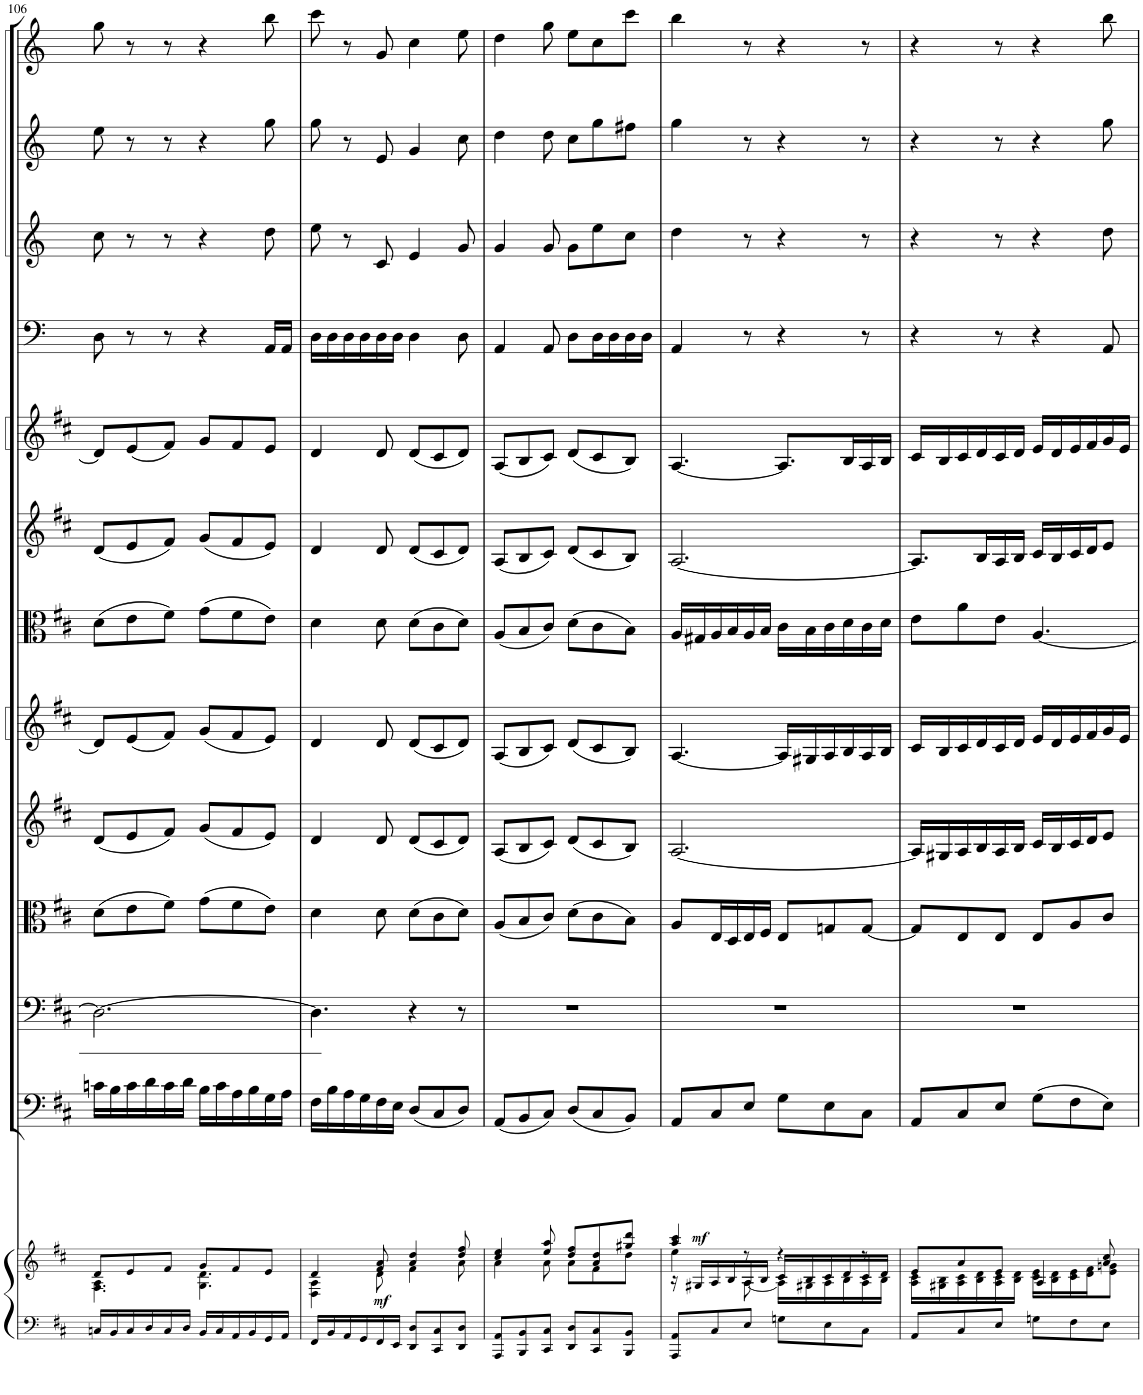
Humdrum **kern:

**kern	**kern	**dynam	**kern	**kern	**kern	**kern	**kern	**kern	**kern	**kern	**kern	**kern	**kern	**kern
*part13	*part13	*part13	*part12	*part11	*part10	*part9	*part8	*part7	*part6	*part5	*part4	*part3	*part2	*part1
*staff14	*staff13	*staff13/14	*staff12	*staff11	*staff10	*staff9	*staff8	*staff7	*staff6	*staff5	*staff4	*staff3	*staff2	*staff1
*I"Piano reduction	*	*	*I"Continuo	*I"Soprano, Alto, Tenore, Basso in unisono	*I"Viola	*I"Violino II	*I"Violino I	*I"Taille	*I"Oboe d'amore II	*I"Oboe d'amore I	*I"Timpani	*I"Tromba III (D)	*I"Tromba II (D)	*I"Tromba I (D)
*I'Pno	*	*	*	*	*	*	*	*	*I'Ob	*I'Ob	*I'Timp	*	*	*
!!LO:PB:g=z
*clefF4	*clefG2	*	*clefF4	*clefF4	*clefC3	*clefG2	*clefG2	*clefC3	*clefG2	*clefG2	*clefF4	*clefG2	*clefG2	*clefG2
*	*	*	*	*	*	*	*	*Trd4c7	*	*	*	*Trd-1c-2	*Trd-1c-2	*Trd-1c-2
*k[f#c#]	*k[f#c#]	*	*k[f#c#]	*k[f#c#]	*k[f#c#]	*k[f#c#]	*k[f#c#]	*k[f#c#]	*k[f#c#]	*k[f#c#]	*k[]	*k[]	*k[]	*k[]
*M6/8	*M6/8	*	*M6/8	*M6/8	*M6/8	*M6/8	*M6/8	*M6/8	*M6/8	*M6/8	*M6/8	*M6/8	*M6/8	*M6/8
=106	=106	=106	=106	=106	=106	=106	=106	=106	=106	=106	=106	=106	=106	=106
*	*^	*	*	*	*	*	*	*	*	*	*	*	*	*
16Cn/LL	8d/L	4.F#\ 4.A\	.	16cn\LL	2.D\_	(8d\L	(8d/L	8d/L]	(8d\L	(8d/L	8d/L]	8D\	8cc\	8ee\	8gg\
16BB/	.	.	.	16B\	.	.	.	.	.	.	.	.	.	.	.
16C/	8e/	.	.	16c\	.	8e\	8e/	(8e/	8e\	8e/	(8e/	8r	8r	8r	8r
16D/	.	.	.	16d\	.	.	.	.	.	.	.	.	.	.	.
16C/	8f#/J	.	.	16c\	.	8f#\J)	8f#/J)	8f#/J)	8f#\J)	8f#/J)	8f#/J)	8r	8r	8r	8r
16D/JJ	.	.	.	16d\JJ	.	.	.	.	.	.	.	.	.	.	.
16BB/LL	8g/L	4.G\ 4.d\	.	16B\LL	.	(8g\L	(8g/L	(8g/L	(8g\L	(8g/L	8g/L	4r	4r	4r	4r
16C/	.	.	.	16c\	.	.	.	.	.	.	.	.	.	.	.
16AA/	8f#/	.	.	16A\	.	8f#\	8f#/	8f#/	8f#\	8f#/	8f#/	.	.	.	.
16BB/	.	.	.	16B\	.	.	.	.	.	.	.	.	.	.	.
16GG/	8e/J	.	.	16G\	.	8e\J)	8e/J)	8e/J)	8e\J)	8e/J)	8e/J	16AA/LL	8dd\	8gg\	8bb\
16AA/JJ	.	.	.	16A\JJ	.	.	.	.	.	.	.	16AA/JJ	.	.	.
=107	=107	=107	=107	=107	=107	=107	=107	=107	=107	=107	=107	=107	=107	=107	=107
16FF#/LL	4d/	4D\ 4A\	.	16F#\LL	4.D\]	4d\	4d/	4d/	4d\	4d/	4d/	16D\LL	8ee\	8gg\	8ccc\
16BB/	.	.	.	16B\	.	.	.	.	.	.	.	16D\	.	.	.
16AA/	.	.	.	16A\	.	.	.	.	.	.	.	16D\	8r	8r	8r
16GG/	.	.	.	16G\	.	.	.	.	.	.	.	16D\	.	.	.
!	!	!	!LO:DY:b	!	!	!	!	!	!	!	!	!	!	!	!
16FF#/	8f#/ 8a/	8d\	mf	16F#\	.	8d\	8d/	8d/	8d\	8d/	8d/	16D\	8c/	8e/	8g/
16EE/JJ	.	.	.	16E\JJ	.	.	.	.	.	.	.	16D\JJ	.	.	.
8DD/ 8D/L	4a/ 4dd/	4f#\	.	(8D/L	4r	(8d\L	(8d/L	(8d/L	(8d\L	(8d/L	(8d/L	4D\	4e/	4g/	4cc\
8CC#/ 8C#/	.	.	.	8C#/	.	8c#\	8c#/	8c#/	8c#\	8c#/	8c#/	.	.	.	.
8DD/ 8D/J	8dd/ 8ff#/	8a\	.	8D/J)	8r	8d\J)	8d/J)	8d/J)	8d\J)	8d/J)	8d/J)	8D\	8g/	8cc\	8ee\
=108	=108	=108	=108	=108	=108	=108	=108	=108	=108	=108	=108	=108	=108	=108	=108
8AAA/ 8AA/L	4cc#/ 4ee/	4a\	.	(8AA/L	2.r	(8A/L	(8A/L	(8A/L	(8A/L	(8A/L	(8A/L	4AA/	4g/	4dd\	4dd\
8BBB/ 8BB/	.	.	.	8BB/	.	8B/	8B/	8B/	8B/	8B/	8B/	.	.	.	.
8CC#/ 8C#/J	8ee/ 8aa/	8a\	.	8C#/J)	.	8c#/J)	8c#/J)	8c#/J)	8c#/J)	8c#/J)	8c#/J)	8AA/	8g/	8dd\	8gg\
8DD/ 8D/L	8dd/ 8ff#/L	8a\L	.	(8D/L	.	(8d\L	(8d/L	(8d/L	(8d\L	(8d/L	(8d/L	8D\L	8g\L	8cc\L	8ee\L
8CC#/ 8C#/	8a/ 8dd/	8f#\	.	8C#/	.	8c#\	8c#/	8c#/	8c#\	8c#/	8c#/	16D\L	8ee\	8gg\	8cc\
.	.	.	.	.	.	.	.	.	.	.	.	16D\	.	.	.
8BBB/ 8BB/J	8gg#X/ 8ddd/J	8dd\J	.	8BB/J)	.	8B\J)	8B/J)	8B/J)	8B\J)	8B/J)	8B/J)	16D\	8cc\J	8ff#X\J	8ccc\J
.	.	.	.	.	.	.	.	.	.	.	.	16D\JJ	.	.	.
=109	=109	=109	=109	=109	=109	=109	=109	=109	=109	=109	=109	=109	=109	=109	=109
*	*	*^	*	*	*	*	*	*	*	*	*	*	*	*	*
8AAA/ 8AA/L	4aa/ 4ccc#/	4ee\	16r	.	8AA/L	2.r	8A/L	[2.A/	[4.A/	16A/LL	[2.A/	[4.A/	4AA/	4dd\	4gg\	4bb\
!	!	!	!	!LO:DY:a	!	!	!	!	!	!	!	!	!	!	!	!
.	.	.	16G#X/LL	mf	.	.	.	.	.	16G#X/	.	.	.	.	.	.
8C#/	.	.	16A/	.	8C#/	.	16E/L	.	.	16A/	.	.	.	.	.	.
.	.	.	16B/	.	.	.	16D/	.	.	16B/	.	.	.	.	.	.
8E/J	8r	[8A\	16A/	.	8E/J	.	16E/	.	.	16A/	.	.	8r	8r	8r	8r
.	.	.	16B/JJ	.	.	.	16F#/JJ	.	.	16B/JJ	.	.	.	.	.	.
8Gn\L	4r	16A\LL]	16c#/LL	.	8G\L	.	8E/L	.	16A/LL]	16c#\LL	.	8.A/L]	4r	4r	4r	4r
.	.	16G#X\	16B/	.	.	.	.	.	16G#X/	16B\	.	.	.	.	.	.
8E\	.	16A\	16c#/	.	8E\	.	8Gn/	.	16A/	16c#\	.	.	.	.	.	.
.	.	16B\	16d/	.	.	.	.	.	16B/	16d\	.	16B/L	.	.	.	.
8C#\J	8r	16A\	16c#/	.	8C#\J	.	[8G/J	.	16A/	16c#\	.	16A/	8r	8r	8r	8r
.	.	16B\JJ	16d/JJ	.	.	.	.	.	16B/JJ	16d\JJ	.	16B/JJ	.	.	.	.
*	*	*v	*v	*	*	*	*	*	*	*	*	*	*	*	*	*
=110	=110	=110	=110	=110	=110	=110	=110	=110	=110	=110	=110	=110	=110	=110	=110
8AA/L	8e/L	16A\ 16c#\LL	.	8AA/L	2.r	8G/L]	16A/LL]	16c#/LL	8e\L	8.A/L]	16c#/LL	4r	4r	4r	4r
.	.	16G#X\ 16B\	.	.	.	.	16G#X/	16B/	.	.	16B/	.	.	.	.
8C#/	8a/	16A\ 16c#\	.	8C#/	.	8E/	16A/	16c#/	8a\	.	16c#/	.	.	.	.
.	.	16B\ 16d\	.	.	.	.	16B/	16d/	.	16B/L	16d/	.	.	.	.
8E/J	8e/J	16A\ 16c#\	.	8E/J	.	8E/J	16A/	16c#/	8e\J	16A/	16c#/	8r	8r	8r	8r
.	.	16B\ 16d\JJ	.	.	.	.	16B/JJ	16d/JJ	.	16B/JJ	16d/JJ	.	.	.	.
8Gn\L	4A/	16c#\ 16e\LL	.	(8G\L	.	8E/L	16c#/LL	16e/LL	[4.A/	16c#/LL	16e/LL	4r	4r	4r	4r
.	.	16B\ 16d\	.	.	.	.	16B/	16d/	.	16B/	16d/	.	.	.	.
8F#\	.	16c#\ 16e\	.	8F#\	.	8A/	16c#/	16e/	.	16c#/	16e/	.	.	.	.
.	.	16d\ 16f#\J	.	.	.	.	16d/J	16f#/	.	16d/J	16f#/	.	.	.	.
8E\J	8a/ 8cc#/	8e\ 8gn\J	.	8E\J)	.	8c#/J	8e/J	16g/	.	8e/J	16g/	8AA/	8dd\	8gg\	8bb\
.	.	.	.	.	.	.	.	16e/JJ	.	.	16e/JJ	.	.	.	.
*	*v	*v	*	*	*	*	*	*	*	*	*	*	*	*	*
=	=	=	=	=	=	=	=	=	=	=	=	=	=	=
*-	*-	*-	*-	*-	*-	*-	*-	*-	*-	*-	*-	*-	*-	*-
